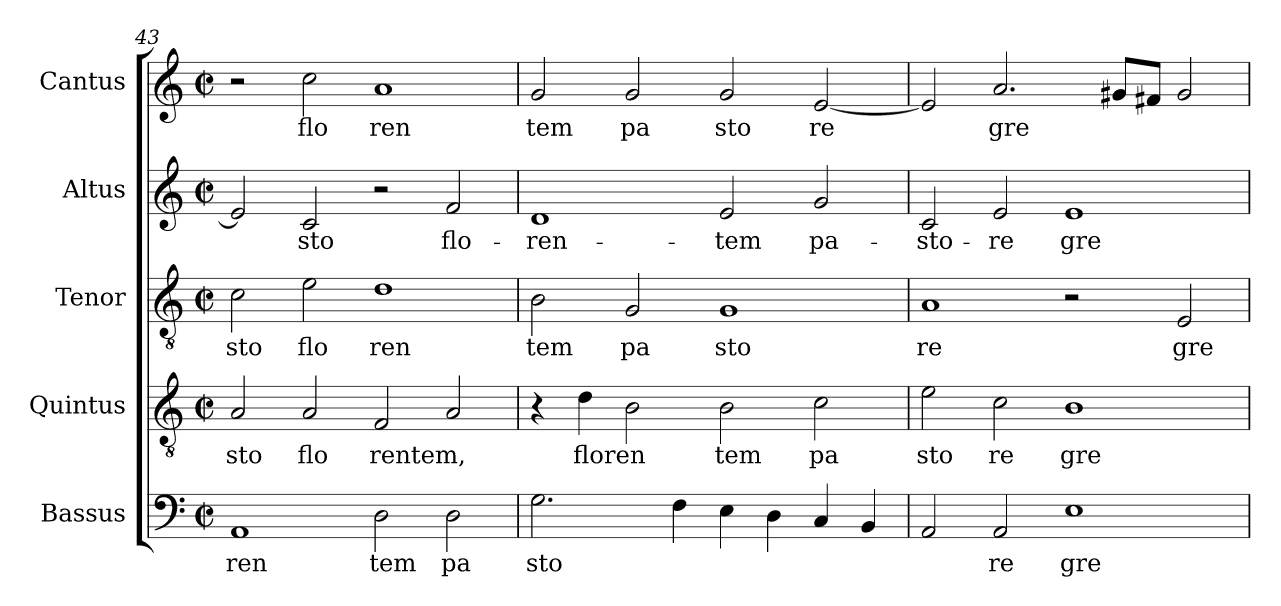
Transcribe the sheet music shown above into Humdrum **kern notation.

**kern	**text	**kern	**text	**kern	**text	**kern	**text	**kern	**text
*part5	*part5	*part4	*part4	*part3	*part3	*part2	*part2	*part1	*part1
*staff5	*staff5	*staff4	*staff4	*staff3	*staff3	*staff2	*staff2	*staff1	*staff1
*I"Bassus	*	*I"Quintus	*	*I"Tenor	*	*I"Altus	*	*I"Cantus	*
*clefF4	*	*clefGv2	*	*clefGv2	*	*clefG2	*	*clefG2	*
*M2/2	*	*M2/2	*	*M2/2	*	*M2/2	*	*M2/2	*
*met(c|)	*	*met(c|)	*	*met(c|)	*	*met(c|)	*	*met(c|)	*
=43	=43	=43	=43	=43	=43	=43	=43	=43	=43
!	!LO:LY:b:cj	!	!LO:LY:b:cj	!	!LO:LY:b:cj	!	!	!	!
1AA	ren	2A/	sto	2c\	sto	2e/]	.	2r	.
!	!	!	!LO:LY:b:cj	!	!LO:LY:b:cj	!	!LO:LY:b:cj	!	!LO:LY:b:cj
.	.	2A/	flo	2e\	flo	2c/	-sto	2cc\	flo
!	!LO:LY:b:cj	!	!LO:LY:b	!	!LO:LY:b:cj	!	!	!	!LO:LY:b:cj
2D\	tem	2F/	rentem,	1d	ren	2r	.	1a	ren
!	!LO:LY:b:cj	!	!	!	!	!	!LO:LY:b:cj	!	!
2D\	pa	2A/	.	.	.	2f/	flo-	.	.
=44	=44	=44	=44	=44	=44	=44	=44	=44	=44
!	!LO:LY:b	!	!	!	!LO:LY:b:cj	!	!LO:LY:b:cj	!	!LO:LY:b:cj
2.G\	sto	4r	.	2B\	tem	1d	-ren-	2g/	tem
!	!	!	!LO:LY:b	!	!	!	!	!	!
.	.	4d\	floren	.	.	.	.	.	.
!	!	!	!	!	!LO:LY:b:cj	!	!	!	!LO:LY:b:cj
.	.	2B\	.	2G/	pa	.	.	2g/	pa
4F\	.	.	.	.	.	.	.	.	.
!	!	!	!LO:LY:b:cj	!	!LO:LY:b:cj	!	!LO:LY:b:cj	!	!LO:LY:b:cj
4E\	.	2B\	tem	1G	sto	2e/	-tem	2g/	sto
4D\	.	.	.	.	.	.	.	.	.
!	!	!	!LO:LY:b:cj	!	!	!	!LO:LY:b:cj	!	!LO:LY:b:cj
4C/	.	2c\	pa	.	.	2g/	pa-	[<2e/	re
4BB/	.	.	.	.	.	.	.	.	.
=45	=45	=45	=45	=45	=45	=45	=45	=45	=45
!	!	!	!LO:LY:b:cj	!	!LO:LY:b:cj	!	!LO:LY:b:cj	!	!
2AA/	.	2e\	sto	1A	re	2c/	-sto-	2e/]	.
!	!LO:LY:b:cj	!	!LO:LY:b:cj	!	!	!	!LO:LY:b:cj	!	!LO:LY:b
2AA/	re	2c\	re	.	.	2e/	-re	2.a/	gre
!	!LO:LY:b:cj	!	!LO:LY:b:cj	!	!	!	!LO:LY:b:cj	!	!
1E	gre	1B	gre	2r	.	1e	gre-	.	.
.	.	.	.	.	.	.	.	8g#/L	.
.	.	.	.	.	.	.	.	8f#/J	.
!	!	!	!	!	!LO:LY:b:cj	!	!	!	!
.	.	.	.	2E/	gre	.	.	2g#/	.
=	=	=	=	=	=	=	=	=	=
*-	*-	*-	*-	*-	*-	*-	*-	*-	*-
